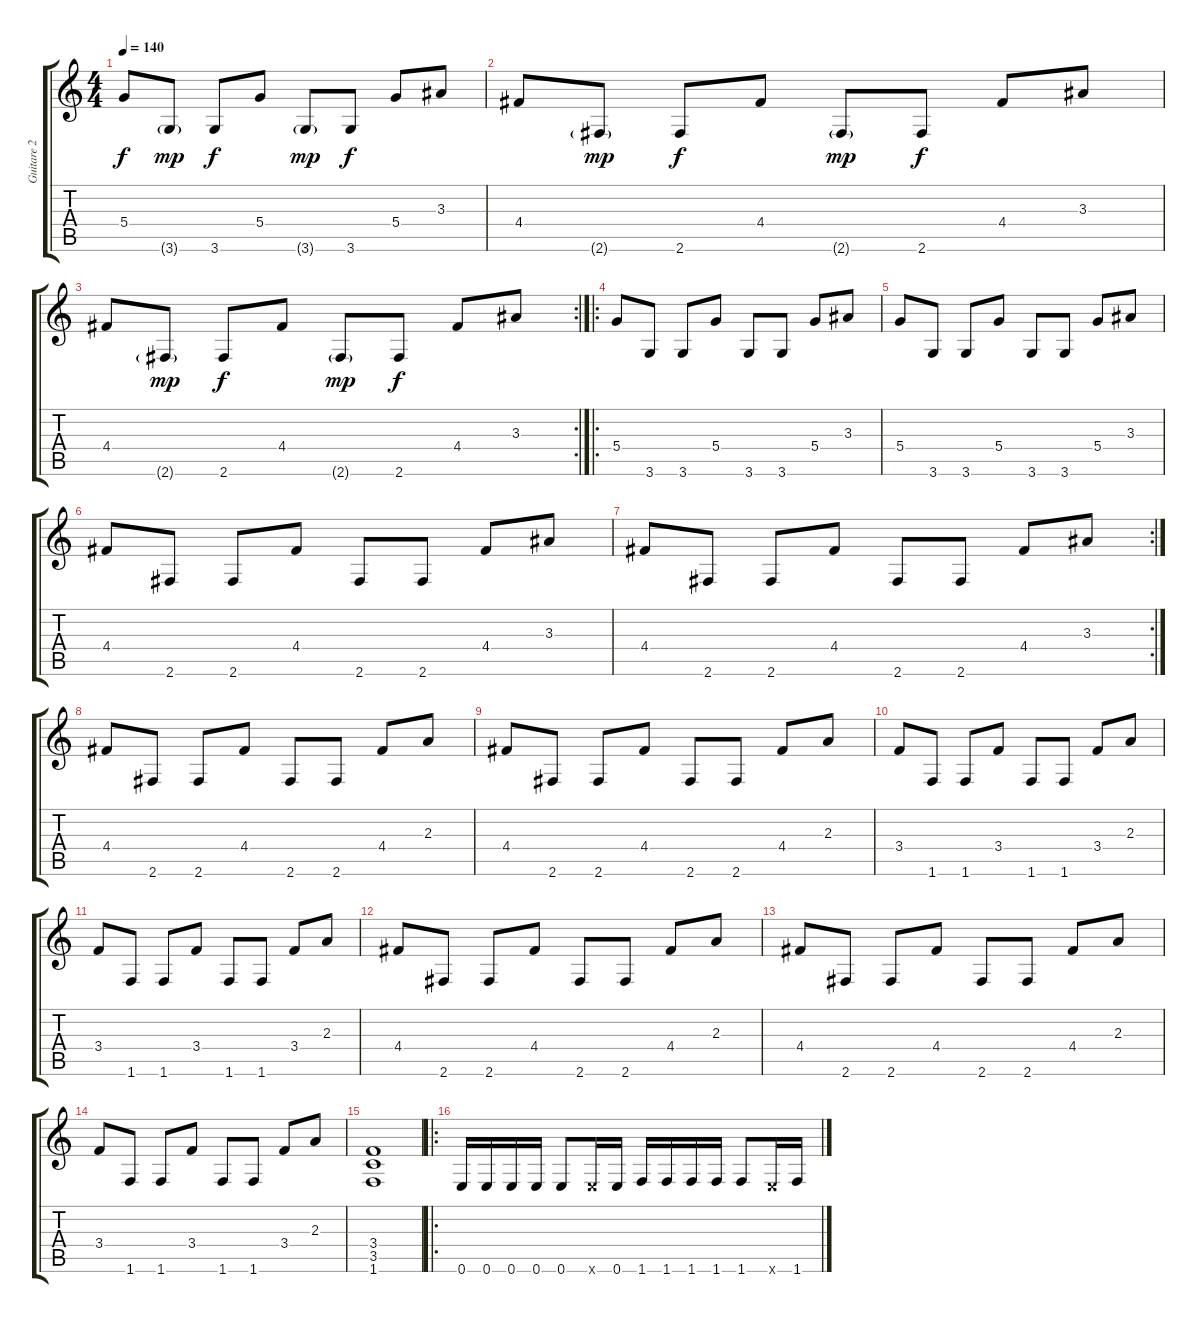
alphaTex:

\track ("Guitare 2" "Guitare 2") {instrument distortionguitar}
\staff {score tabs}
\tuning (E4 B3 G3 D3 A2 E2) {hide}
\ts (4 4)
\tempo 140
\clef g2
\ks c
5.4.8{dy f} 3.6{g}.8{dy mp} 3.6.8{dy f} 5.4.8 3.6{g}.8{dy mp} 3.6.8{dy f} 5.4.8 3.3.8 |
4.4.8 2.6{g}.8{dy mp} 2.6.8{dy f} 4.4.8 2.6{g}.8{dy mp} 2.6.8{dy f} 4.4.8 3.3.8 |
\rc 2
4.4.8 2.6{g}.8{dy mp} 2.6.8{dy f} 4.4.8 2.6{g}.8{dy mp} 2.6.8{dy f} 4.4.8 3.3.8 |
\ro
5.4.8 3.6.8 3.6.8 5.4.8 3.6.8 3.6.8 5.4.8 3.3.8 |
5.4.8 3.6.8 3.6.8 5.4.8 3.6.8 3.6.8 5.4.8 3.3.8 |
4.4.8 2.6.8 2.6.8 4.4.8 2.6.8 2.6.8 4.4.8 3.3.8 |
\rc 2
4.4.8 2.6.8 2.6.8 4.4.8 2.6.8 2.6.8 4.4.8 3.3.8 |
4.4.8 2.6.8 2.6.8 4.4.8 2.6.8 2.6.8 4.4.8 2.3.8 |
4.4.8 2.6.8 2.6.8 4.4.8 2.6.8 2.6.8 4.4.8 2.3.8 |
3.4.8 1.6.8 1.6.8 3.4.8 1.6.8 1.6.8 3.4.8 2.3.8 |
3.4.8 1.6.8 1.6.8 3.4.8 1.6.8 1.6.8 3.4.8 2.3.8 |
4.4.8 2.6.8 2.6.8 4.4.8 2.6.8 2.6.8 4.4.8 2.3.8 |
4.4.8 2.6.8 2.6.8 4.4.8 2.6.8 2.6.8 4.4.8 2.3.8 |
3.4.8 1.6.8 1.6.8 3.4.8 1.6.8 1.6.8 3.4.8 2.3.8 |
(3.4 3.5 1.6).1 |
\ro
0.6.16 0.6.16 0.6.16 0.6.16 0.6.8 0.6{x}.16 0.6.16 1.6.16 1.6.16 1.6.16 1.6.16 1.6.8 0.6{x}.16 1.6.16
